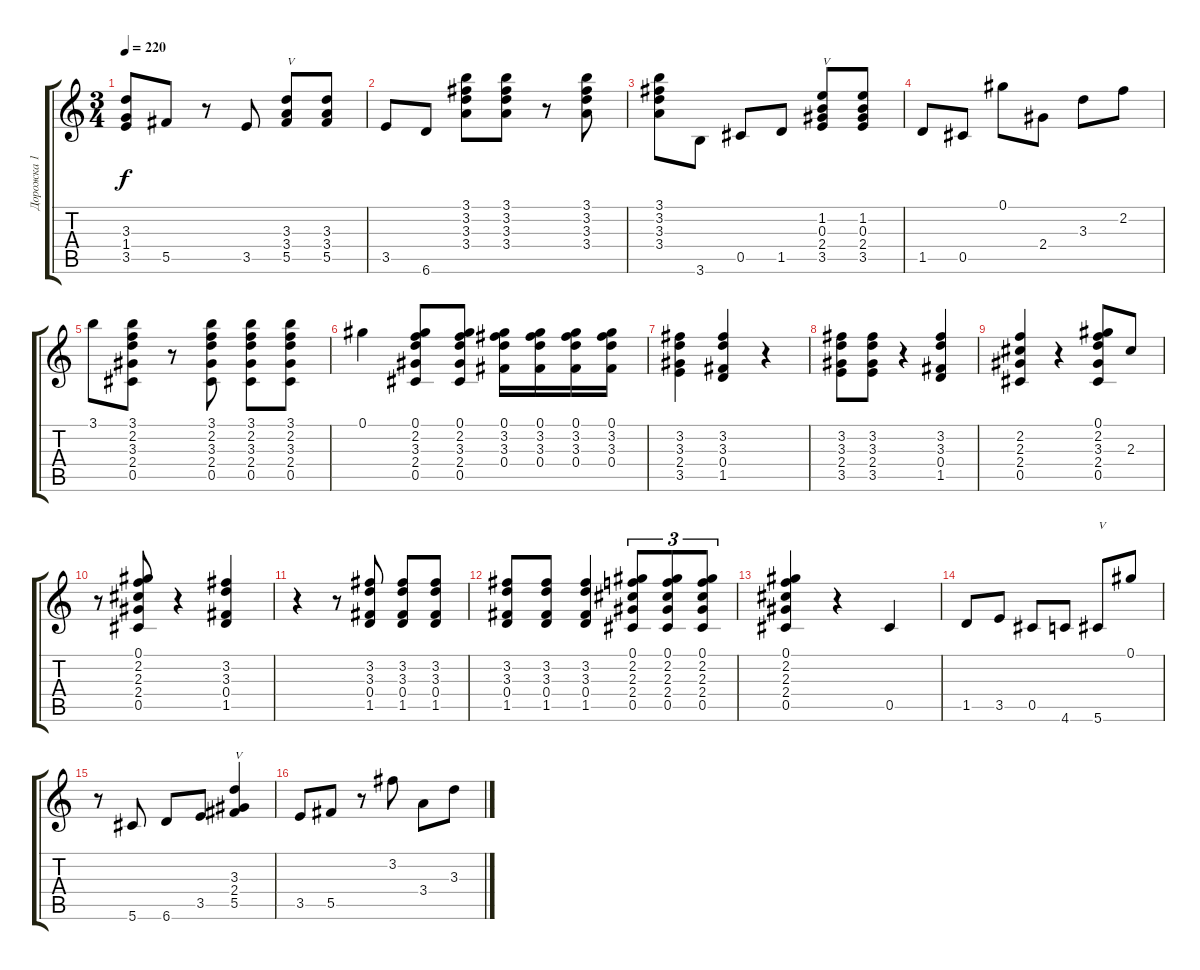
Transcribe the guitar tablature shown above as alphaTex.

\track ("Дорожка 1" "Дорожка 1") {instrument acousticguitarnylon}
\staff {score tabs}
\tuning (Ab4 Eb4 B3 Gb3 Db3 Ab2) {hide}
\ts (3 4)
\tempo 220
\clef g2
\ks c
(3.3 1.4 3.5).8{dy f} 5.5.8 r.8 3.5.8 (3.3 3.4 5.5).8{txt "V"} (3.3 3.4 5.5).8 |
3.5.8 6.6.8 (3.1 3.2 3.3 3.4).8 (3.1 3.2 3.3 3.4).8 r.8 (3.1 3.2 3.3 3.4).8 |
(3.1 3.2 3.3 3.4).8 3.6.8 0.5.8 1.5.8 (1.2 0.3 2.4 3.5).8{txt "V"} (1.2 0.3 2.4 3.5).8 |
1.5.8 0.5.8 0.1.8 2.4.8 3.3.8 2.2.8 |
3.1.8 (3.1 2.2 3.3 2.4 0.5).8 r.8 (3.1 2.2 3.3 2.4 0.5).8 (3.1 2.2 3.3 2.4 0.5).8 (3.1 2.2 3.3 2.4 0.5).8 |
0.1.4 (0.1 2.2 3.3 2.4 0.5).8 (0.1 2.2 3.3 2.4 0.5).8 (0.1 3.2 3.3 0.4).16 (0.1 3.2 3.3 0.4).16 (0.1 3.2 3.3 0.4).16 (0.1 3.2 3.3 0.4).16 |
(3.2 3.3 2.4 3.5).4 (3.2 3.3 0.4 1.5).4 r.4 |
(3.2 3.3 2.4 3.5).8 (3.2 3.3 2.4 3.5).8 r.4 (3.2 3.3 0.4 1.5).4 |
(2.2 2.3 2.4 0.5).4 r.4 (0.1 2.2 3.3 2.4 0.5).8 2.3.8 |
r.8 (0.1 2.2 2.3 2.4 0.5).8 r.4 (3.2 3.3 0.4 1.5).4 |
r.4 r.8 (3.2 3.3 0.4 1.5).8 (3.2 3.3 0.4 1.5).8 (3.2 3.3 0.4 1.5).8 |
(3.2 3.3 0.4 1.5).8 (3.2 3.3 0.4 1.5).8 (3.2 3.3 0.4 1.5).4 (0.1 2.2 2.3 2.4 0.5).8{tu (3 2)} (0.1 2.2 2.3 2.4 0.5).8{tu (3 2)} (0.1 2.2 2.3 2.4 0.5).8{tu (3 2)} |
(0.1 2.2 2.3 2.4 0.5).4 r.4 0.5.4 |
1.5.8 3.5.8 0.5.8 4.6.8 5.6.8{txt "V"} 0.1.8 |
r.8 5.6.8 6.6.8 3.5.8 (3.3 2.4 5.5).4{txt "V"} |
3.5.8 5.5.8 r.8 3.2.8 3.4.8 3.3.8
